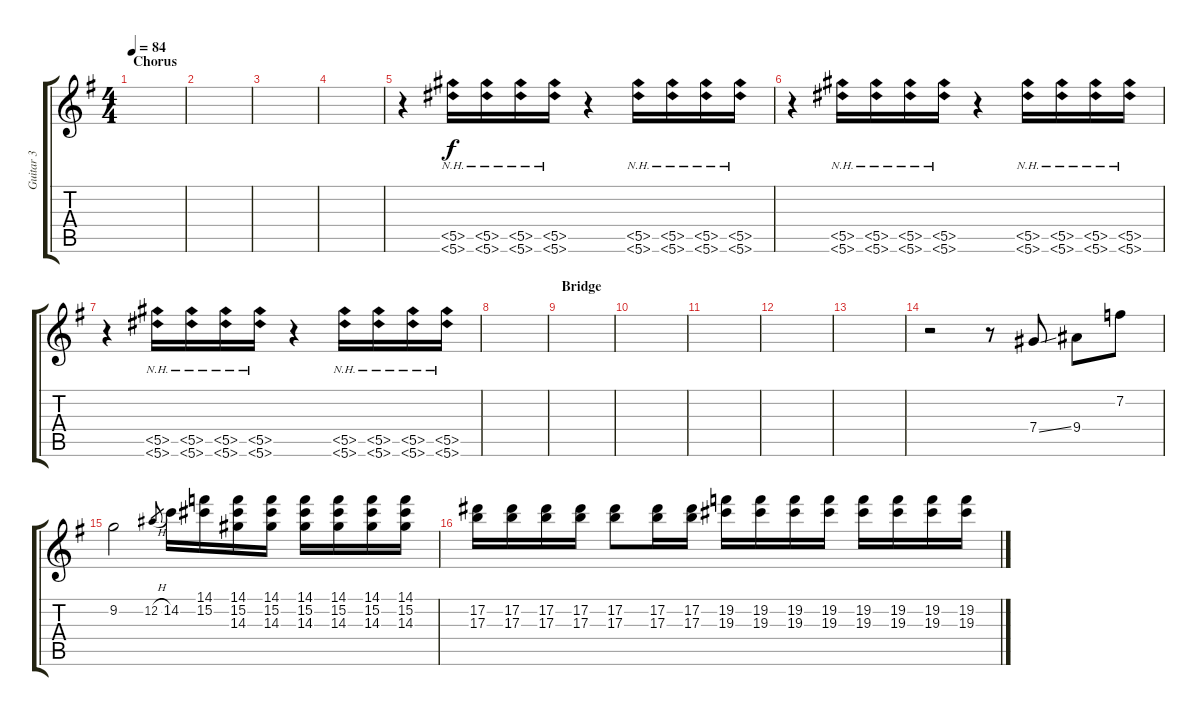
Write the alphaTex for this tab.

\track ("Guitar 3" "Guitar 3") {instrument distortionguitar}
\staff {score tabs}
\tuning (Eb4 Bb3 Gb3 Db3 Ab2 Eb2) {hide}
\ts (4 4)
\section ("" "Chorus")
\tempo 84
\clef g2
\ks g
|
|
|
|
r.4 (5.5{nh} 5.6{nh}).16 (5.5{nh} 5.6{nh}).16 (5.5{nh} 5.6{nh}).16 (5.5{nh} 5.6{nh}).16 r.4 (5.5{nh} 5.6{nh}).16 (5.5{nh} 5.6{nh}).16 (5.5{nh} 5.6{nh}).16 (5.5{nh} 5.6{nh}).16 |
r.4 (5.5{nh} 5.6{nh}).16 (5.5{nh} 5.6{nh}).16 (5.5{nh} 5.6{nh}).16 (5.5{nh} 5.6{nh}).16 r.4 (5.5{nh} 5.6{nh}).16 (5.5{nh} 5.6{nh}).16 (5.5{nh} 5.6{nh}).16 (5.5{nh} 5.6{nh}).16 |
r.4 (5.5{nh} 5.6{nh}).16 (5.5{nh} 5.6{nh}).16 (5.5{nh} 5.6{nh}).16 (5.5{nh} 5.6{nh}).16 r.4 (5.5{nh} 5.6{nh}).16 (5.5{nh} 5.6{nh}).16 (5.5{nh} 5.6{nh}).16 (5.5{nh} 5.6{nh}).16 |
|
\section ("" "Bridge")
|
|
|
|
|
r.2 r.8 7.4{ss}.8 9.4.8 7.2.8 |
9.2.2 12.2{h}.8{gr} 14.2.16 (14.1 15.2).16 (14.1 15.2 14.3).16 (14.1 15.2 14.3).16 (14.1 15.2 14.3).16 (14.1 15.2 14.3).16 (14.1 15.2 14.3).16 (14.1 15.2 14.3).16 |
(17.2 17.3).16 (17.2 17.3).16 (17.2 17.3).16 (17.2 17.3).16 (17.2 17.3).8 (17.2 17.3).16 (17.2 17.3).16 (19.2 19.3).16 (19.2 19.3).16 (19.2 19.3).16 (19.2 19.3).16 (19.2 19.3).16 (19.2 19.3).16 (19.2 19.3).16 (19.2 19.3).16
